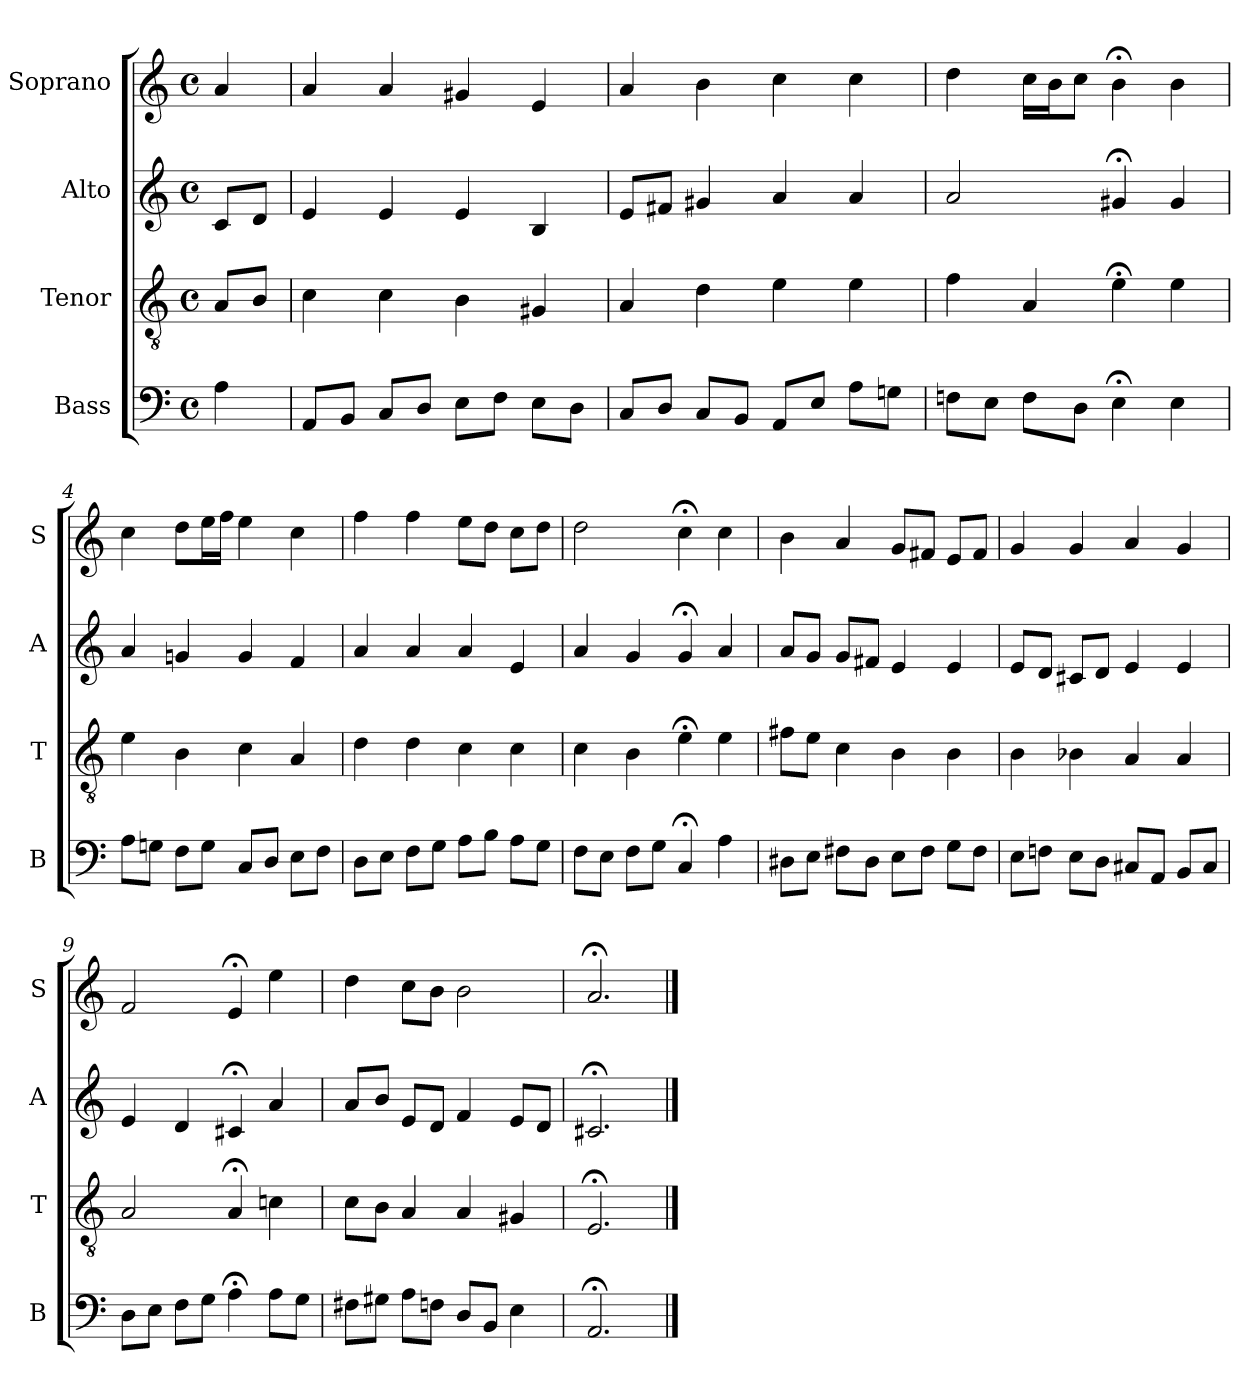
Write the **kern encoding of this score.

**kern	**kern	**kern	**kern
*part4	*part3	*part2	*part1
*staff4	*staff3	*staff2	*staff1
*I"Bass	*I"Tenor	*I"Alto	*I"Soprano
*I'B	*I'T	*I'A	*I'S
*clefF4	*clefGv2	*clefG2	*clefG2
*k[]	*k[]	*k[]	*k[]
*a:	*a:	*a:	*a:
*M4/4	*M4/4	*M4/4	*M4/4
*met(c)	*met(c)	*met(c)	*met(c)
*MM100	*MM100	*MM100	*MM100
=	=	=	=
4A	8AL	8cL	4a
.	8BJ	8dJ	.
=1	=1	=1	=1
8AAL	4c	4e	4a
8BBJ	.	.	.
8CL	4c	4e	4a
8DJ	.	.	.
8EL	4B	4e	4g#X
8FJ	.	.	.
8EL	4G#X	4B	4e
8DJ	.	.	.
=2	=2	=2	=2
8CL	4A	8eL	4a
8DJ	.	8f#XJ	.
8CL	4d	4g#X	4b
8BBJ	.	.	.
8AAL	4e	4a	4cc
8EJ	.	.	.
8AL	4e	4a	4cc
8GnJ	.	.	.
=3	=3	=3	=3
8FnL	4f	2a	4dd
8EJ	.	.	.
8FL	4A	.	16ccLL
.	.	.	16bJ
8DJ	.	.	8ccJ
4E;<	4e;<	4g#X;<	4b;<
4E	4e	4g#	4b
=4	=4	=4	=4
8AL	4e	4a	4cc
8GnJ	.	.	.
8FL	4B	4gn	8ddL
8GJ	.	.	16eeL
.	.	.	16ffJJ
8CL	4c	4g	4ee
8DJ	.	.	.
8EL	4A	4f	4cc
8FJ	.	.	.
=5	=5	=5	=5
8DL	4d	4a	4ff
8EJ	.	.	.
8FL	4d	4a	4ff
8GJ	.	.	.
8AL	4c	4a	8eeL
8BJ	.	.	8ddJ
8AL	4c	4e	8ccL
8GJ	.	.	8ddJ
=6	=6	=6	=6
8FL	4c	4a	2dd
8EJ	.	.	.
8FL	4B	4g	.
8GJ	.	.	.
4C;<	4e;<	4g;<	4cc;<
4A	4e	4a	4cc
=7	=7	=7	=7
8D#XiL	8f#XiL	8aiL	4bi
8EJ	8eJ	8gJ	.
8F#XL	4c	8gL	4a
8D#J	.	8f#XJ	.
8EL	4B	4e	8gL
8F#J	.	.	8f#XJ
8GL	4B	4e	8eL
8F#J	.	.	8f#J
=8	=8	=8	=8
8EL	4B	8eL	4g
8FnJ	.	8dJ	.
8EL	4B-X	8c#XL	4g
8DJ	.	8dJ	.
8C#XL	4A	4e	4a
8AAJ	.	.	.
8BBL	4A	4e	4g
8C#J	.	.	.
=9	=9	=9	=9
8DL	2A	4e	2f
8EJ	.	.	.
8FL	.	4d	.
8GJ	.	.	.
4A;<	4A;<	4c#X;<	4e;<
8AL	4cn	4a	4ee
8GJ	.	.	.
=10	=10	=10	=10
8F#XiL	8ciL	8aiL	4ddi
8G#XJ	8BJ	8bJ	.
8AL	4A	8eL	8ccL
8FnJ	.	8dJ	8bJ
8DL	4A	4f	2b
8BBJ	.	.	.
4E	4G#X	8eL	.
.	.	8dJ	.
=11	=11	=11	=11
2.AA;<	2.E;<	2.c#X;<	2.a;<
==	==	==	==
*-	*-	*-	*-
